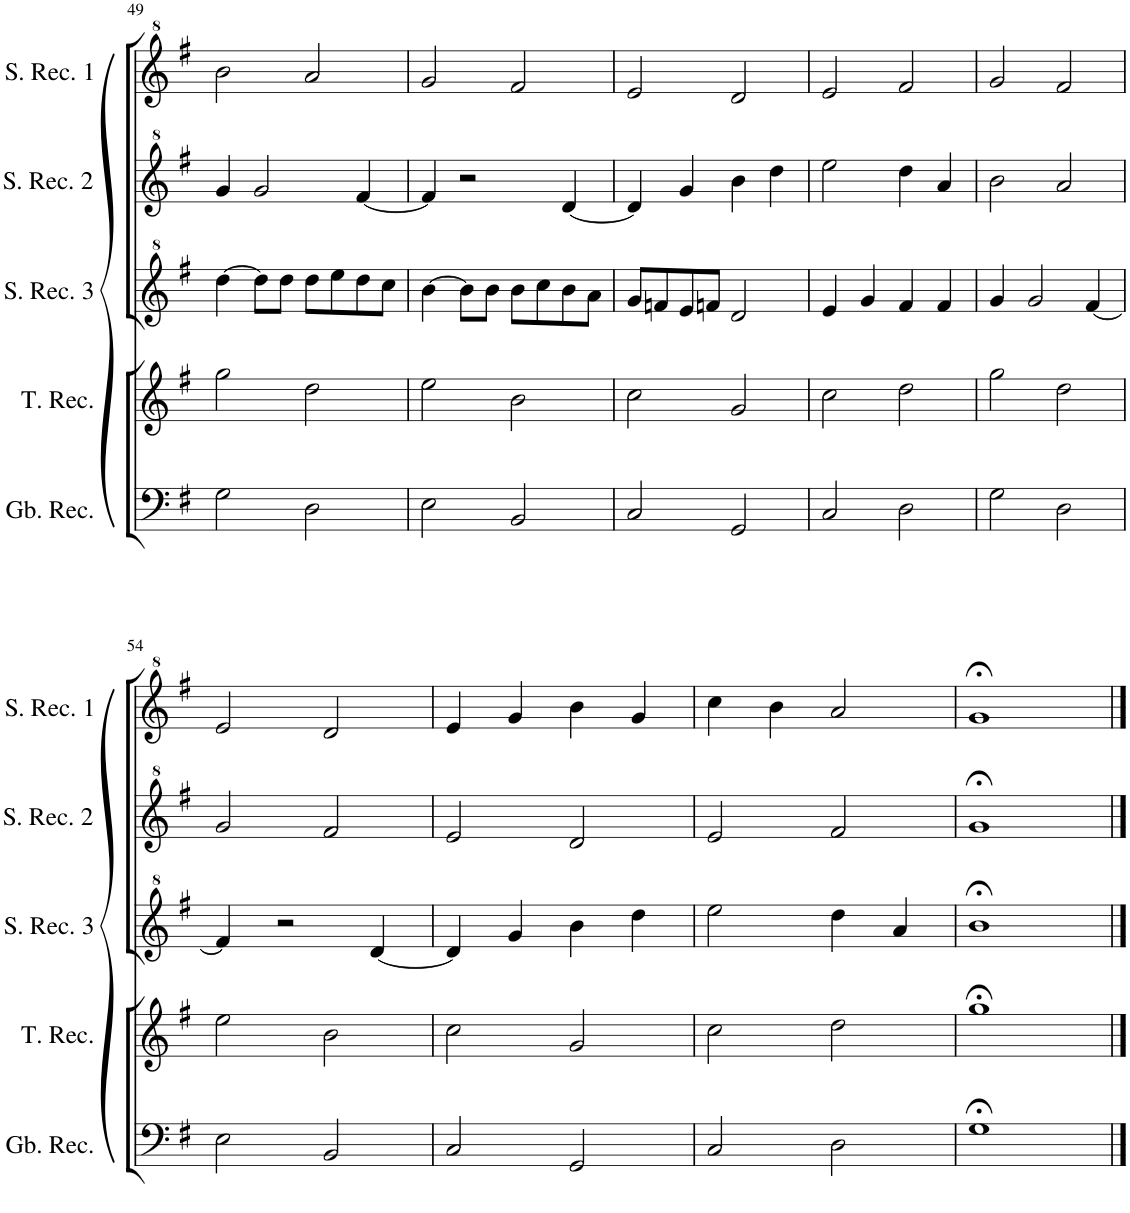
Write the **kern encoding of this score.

**kern	**kern	**kern	**kern	**kern
*part5	*part4	*part3	*part2	*part1
*staff5	*staff4	*staff3	*staff2	*staff1
*I"Greatbass Recorder	*I"Tenor Recorder	*I"Soprano Recorder 3	*I"Soprano Recorder 2	*I"Soprano Recorder 1
*I'Gb. Rec.	*I'T. Rec.	*I'S. Rec. 3	*I'S. Rec. 2	*I'S. Rec. 1
!!LO:PB:g=z
*clefF4	*clefG2	*clefG^2	*clefG^2	*clefG^2
*Trd-7c-12	*	*	*	*
*k[f#]	*k[f#]	*k[f#]	*k[f#]	*k[f#]
*M4/4	*M4/4	*M4/4	*M4/4	*M4/4
=49	=49	=49	=49	=49
2G\	2gg\	[4ddd\	4gg/	2bb\
.	.	8ddd\L]	2gg/	.
.	.	8ddd\J	.	.
2D\	2dd\	8ddd\L	.	2aa/
.	.	8eee\	.	.
.	.	8ddd\	[4ff#/	.
.	.	8ccc\J	.	.
=50	=50	=50	=50	=50
2E\	2ee\	[4bb\	4ff#/]	2gg/
.	.	8bb\L]	2r	.
.	.	8bb\J	.	.
2BB/	2b\	8bb\L	.	2ff#/
.	.	8ccc\	.	.
.	.	8bb\	[4dd/	.
.	.	8aa\J	.	.
=51	=51	=51	=51	=51
2C/	2cc\	8gg/L	4dd/]	2ee/
.	.	8ffn/	.	.
.	.	8ee/	4gg/	.
.	.	8ffn/J	.	.
2GG/	2g/	2dd/	4bb\	2dd/
.	.	.	4ddd\	.
=52	=52	=52	=52	=52
2C/	2cc\	4ee/	2eee\	2ee/
.	.	4gg/	.	.
2D\	2dd\	4ff#/	4ddd\	2ff#/
.	.	4ff#/	4aa/	.
=53	=53	=53	=53	=53
2G\	2gg\	4gg/	2bb\	2gg/
.	.	2gg/	.	.
2D\	2dd\	.	2aa/	2ff#/
.	.	[4ff#/	.	.
!!LO:LB:g=z
=54	=54	=54	=54	=54
2E\	2ee\	4ff#/]	2gg/	2ee/
.	.	2r	.	.
2BB/	2b\	.	2ff#/	2dd/
.	.	[4dd/	.	.
=55	=55	=55	=55	=55
2C/	2cc\	4dd/]	2ee/	4ee/
.	.	4gg/	.	4gg/
2GG/	2g/	4bb\	2dd/	4bb\
.	.	4ddd\	.	4gg/
=56	=56	=56	=56	=56
2C/	2cc\	2eee\	2ee/	4ccc\
.	.	.	.	4bb\
2D\	2dd\	4ddd\	2ff#/	2aa/
.	.	4aa/	.	.
=57	=57	=57	=57	=57
1G;<	1gg;<	1bb;<	1gg;<	1gg;<
==	==	==	==	==
*-	*-	*-	*-	*-
